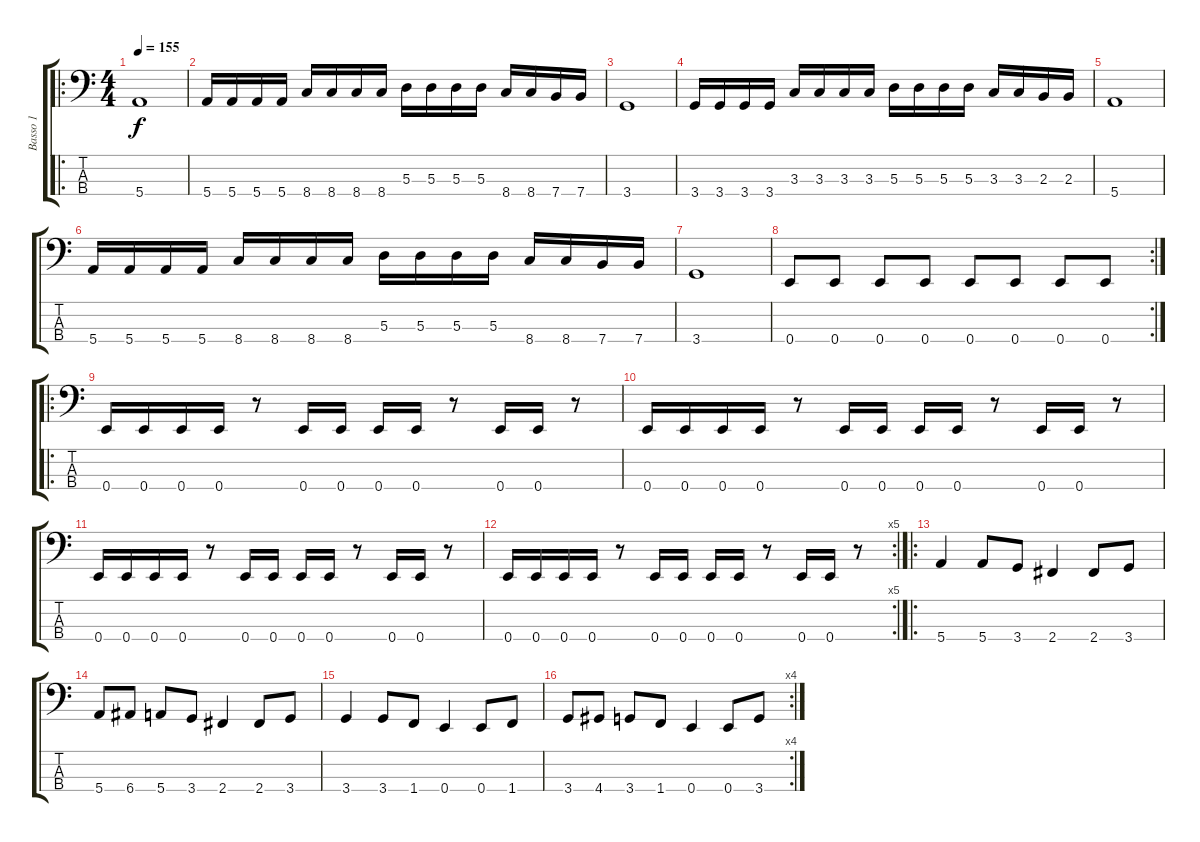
\track ("Basso 1" "Basso 1") {instrument electricbasspick}
\staff {score tabs}
\tuning (G2 D2 A1 E1) {hide}
\ro
\ts (4 4)
\tempo 155
\clef f4
\ks c
5.4.1{dy f} |
5.4.16 5.4.16 5.4.16 5.4.16 8.4.16 8.4.16 8.4.16 8.4.16 5.3.16 5.3.16 5.3.16 5.3.16 8.4.16 8.4.16 7.4.16 7.4.16 |
3.4.1 |
3.4.16 3.4.16 3.4.16 3.4.16 3.3.16 3.3.16 3.3.16 3.3.16 5.3.16 5.3.16 5.3.16 5.3.16 3.3.16 3.3.16 2.3.16 2.3.16 |
5.4.1 |
5.4.16 5.4.16 5.4.16 5.4.16 8.4.16 8.4.16 8.4.16 8.4.16 5.3.16 5.3.16 5.3.16 5.3.16 8.4.16 8.4.16 7.4.16 7.4.16 |
3.4.1 |
\rc 2
0.4.8 0.4.8 0.4.8 0.4.8 0.4.8 0.4.8 0.4.8 0.4.8 |
\ro
0.4.16 0.4.16 0.4.16 0.4.16 r.8 0.4.16 0.4.16 0.4.16 0.4.16 r.8 0.4.16 0.4.16 r.8 |
0.4.16 0.4.16 0.4.16 0.4.16 r.8 0.4.16 0.4.16 0.4.16 0.4.16 r.8 0.4.16 0.4.16 r.8 |
0.4.16 0.4.16 0.4.16 0.4.16 r.8 0.4.16 0.4.16 0.4.16 0.4.16 r.8 0.4.16 0.4.16 r.8 |
\rc 5
0.4.16 0.4.16 0.4.16 0.4.16 r.8 0.4.16 0.4.16 0.4.16 0.4.16 r.8 0.4.16 0.4.16 r.8 |
\ro
5.4.4 5.4.8 3.4.8 2.4.4 2.4.8 3.4.8 |
5.4.8 6.4.8 5.4.8 3.4.8 2.4.4 2.4.8 3.4.8 |
3.4.4 3.4.8 1.4.8 0.4.4 0.4.8 1.4.8 |
\rc 4
3.4.8 4.4.8 3.4.8 1.4.8 0.4.4 0.4.8 3.4.8
